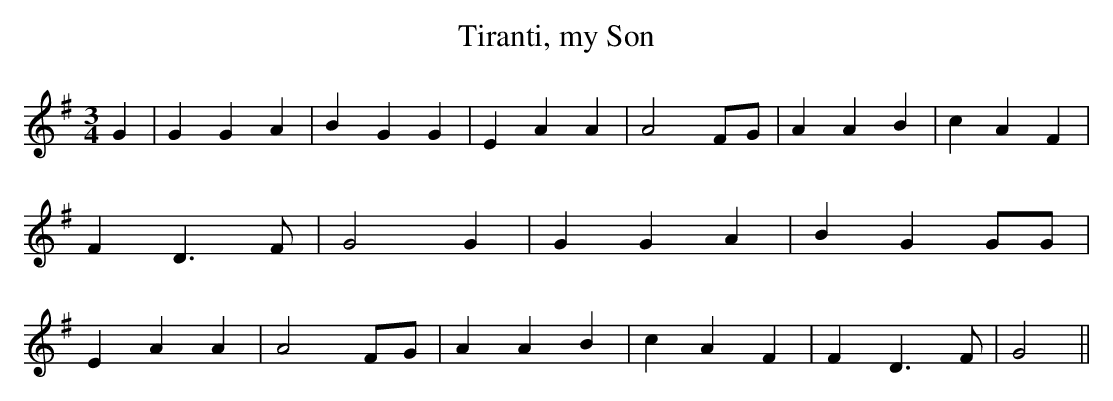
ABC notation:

X:1
T:Tiranti, my Son
M:3/4
L:1/4
K:G
 G| G G A| B- G G| E A A| A2F/2-G/2| A A B| c- A F| F D3/2 F/2| G2 G|\
 G G A| B G G/2G/2| E A A| A2 F/2G/2| A A B| c- A F| F D3/2 F/2| G2||\
